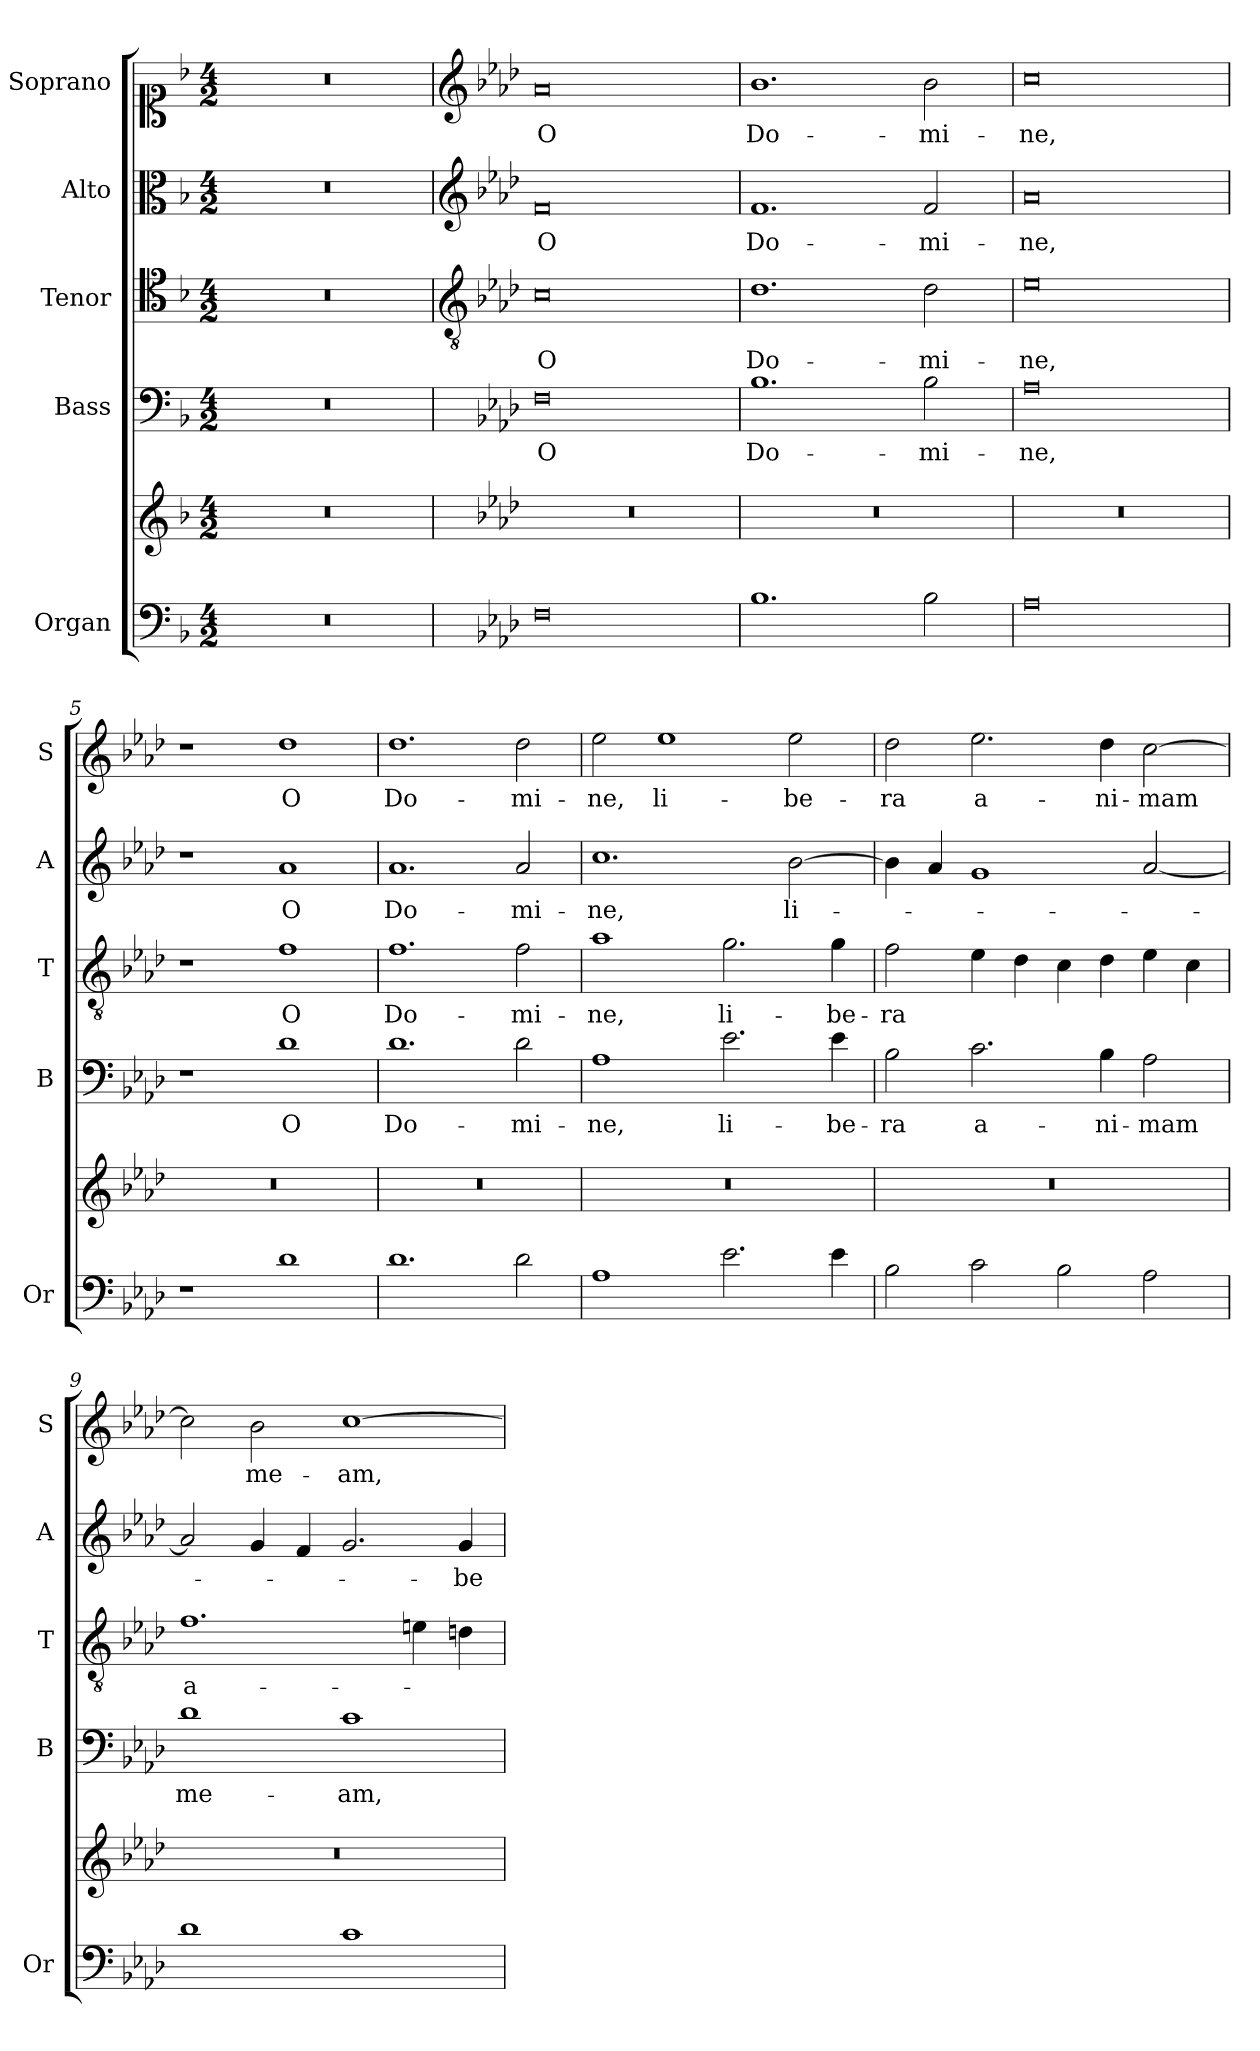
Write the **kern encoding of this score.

**kern	**kern	**kern	**text	**kern	**text	**kern	**text	**kern	**text
*part5	*part5	*part4	*part4	*part3	*part3	*part2	*part2	*part1	*part1
*staff6	*staff5	*staff4	*staff4	*staff3	*staff3	*staff2	*staff2	*staff1	*staff1
*I"Organ	*	*I"Bass	*	*I"Tenor	*	*I"Alto	*	*I"Soprano	*
*I'Or	*	*I'B	*	*I'T	*	*I'A	*	*I'S	*
*clefF4	*clefG2	*clefF4	*	*clefC4	*	*clefC3	*	*clefC1	*
*k[b-]	*k[b-]	*k[b-]	*	*k[b-]	*	*k[b-]	*	*k[b-]	*
*F:	*F:	*F:	*	*F:	*	*F:	*	*F:	*
*M4/2	*M4/2	*M4/2	*	*M4/2	*	*M4/2	*	*M4/2	*
=1	=1	=1	=1	=1	=1	=1	=1	=1	=1
0r	0r	0r	.	0r	.	0r	.	0r	.
=2	=2	=2	=2	=2	=2	=2	=2	=2	=2
*	*	*	*	*clefGv2	*	*clefG2	*	*clefG2	*
*k[b-e-a-d-]	*k[b-e-a-d-]	*k[b-e-a-d-]	*	*k[b-e-a-d-]	*	*k[b-e-a-d-]	*	*k[b-e-a-d-]	*
*A-:	*A-:	*A-:	*	*A-:	*	*A-:	*	*A-:	*
!	!	!	!LO:LY:b	!	!LO:LY:b	!	!LO:LY:b	!	!LO:LY:b
0F	0r	0F	O	0c	O	0f	O	0a-	O
=3	=3	=3	=3	=3	=3	=3	=3	=3	=3
!	!	!	!LO:LY:b	!	!LO:LY:b	!	!LO:LY:b	!	!LO:LY:b
1.B-	0r	1.B-	Do-	1.d-	Do-	1.f	Do-	1.b-	Do-
!	!	!	!LO:LY:b	!	!LO:LY:b	!	!LO:LY:b	!	!LO:LY:b
2B-\	.	2B-\	-mi-	2d-\	-mi-	2f/	-mi-	2b-\	-mi-
=4	=4	=4	=4	=4	=4	=4	=4	=4	=4
!	!	!	!LO:LY:b	!	!LO:LY:b	!	!LO:LY:b	!	!LO:LY:b
0A-	0r	0A-	-ne,	0e-	-ne,	0a-	-ne,	0cc	-ne,
=5	=5	=5	=5	=5	=5	=5	=5	=5	=5
1r	0r	1r	.	1r	.	1r	.	1r	.
!	!	!	!LO:LY:b	!	!LO:LY:b	!	!LO:LY:b	!	!LO:LY:b
1d-	.	1d-	O	1f	O	1a-	O	1dd-	O
=6	=6	=6	=6	=6	=6	=6	=6	=6	=6
!	!	!	!LO:LY:b	!	!LO:LY:b	!	!LO:LY:b	!	!LO:LY:b
1.d-	0r	1.d-	Do-	1.f	Do-	1.a-	Do-	1.dd-	Do-
!	!	!	!LO:LY:b	!	!LO:LY:b	!	!LO:LY:b	!	!LO:LY:b
2d-\	.	2d-\	-mi-	2f\	-mi-	2a-/	-mi-	2dd-\	-mi-
!!LO:LB:g=z
=7	=7	=7	=7	=7	=7	=7	=7	=7	=7
!	!	!	!LO:LY:b	!	!LO:LY:b	!	!LO:LY:b	!	!LO:LY:b
1A-	0r	1A-	-ne,	1a-	-ne,	1.cc	-ne,	2ee-\	-ne,
!	!	!	!	!	!	!	!	!	!LO:LY:b
.	.	.	.	.	.	.	.	1ee-	li-
!	!	!	!LO:LY:b	!	!LO:LY:b	!	!	!	!
2.e-\	.	2.e-\	li-	2.g\	li-	.	.	.	.
!	!	!	!	!	!	!	!LO:LY:b	!	!LO:LY:b
.	.	.	.	.	.	[2b-\	li-	2ee-\	-be-
!	!	!	!LO:LY:b	!	!LO:LY:b	!	!	!	!
4e-\	.	4e-\	-be-	4g\	-be-	.	.	.	.
=8	=8	=8	=8	=8	=8	=8	=8	=8	=8
!	!	!	!LO:LY:b	!	!LO:LY:b	!	!	!	!LO:LY:b
2B-\	0r	2B-\	-ra	2f\	-ra	4b-\]	.	2dd-\	-ra
.	.	.	.	.	.	4a-/	.	.	.
!	!	!	!LO:LY:b	!	!	!	!	!	!LO:LY:b
2c\	.	2.c\	a-	4e-\	.	1g	.	2.ee-\	a-
.	.	.	.	4d-\	.	.	.	.	.
2B-\	.	.	.	4c\	.	.	.	.	.
!	!	!	!LO:LY:b	!	!	!	!	!	!LO:LY:b
.	.	4B-\	-ni-	4d-\	.	.	.	4dd-\	-ni-
!	!	!	!LO:LY:b	!	!	!	!	!	!LO:LY:b
2A-\	.	2A-\	-mam	4e-\	.	[2a-/	.	[2cc\	-mam
.	.	.	.	4c\	.	.	.	.	.
=9	=9	=9	=9	=9	=9	=9	=9	=9	=9
!	!	!	!LO:LY:b	!	!LO:LY:b	!	!	!	!
1d-	0r	1d-	me-	1.f	a-	2a-/]	.	2cc\]	.
!	!	!	!	!	!	!	!	!	!LO:LY:b
.	.	.	.	.	.	4g/	.	2b-\	me-
.	.	.	.	.	.	4f/	.	.	.
!	!	!	!LO:LY:b	!	!	!	!	!	!LO:LY:b
1c	.	1c	-am,	.	.	2.g/	.	[1cc	-am,
.	.	.	.	4en\	.	.	.	.	.
!	!	!	!	!	!	!	!LO:LY:b	!	!
.	.	.	.	4dn\	.	4g/	-be-	.	.
=	=	=	=	=	=	=	=	=	=
*-	*-	*-	*-	*-	*-	*-	*-	*-	*-
